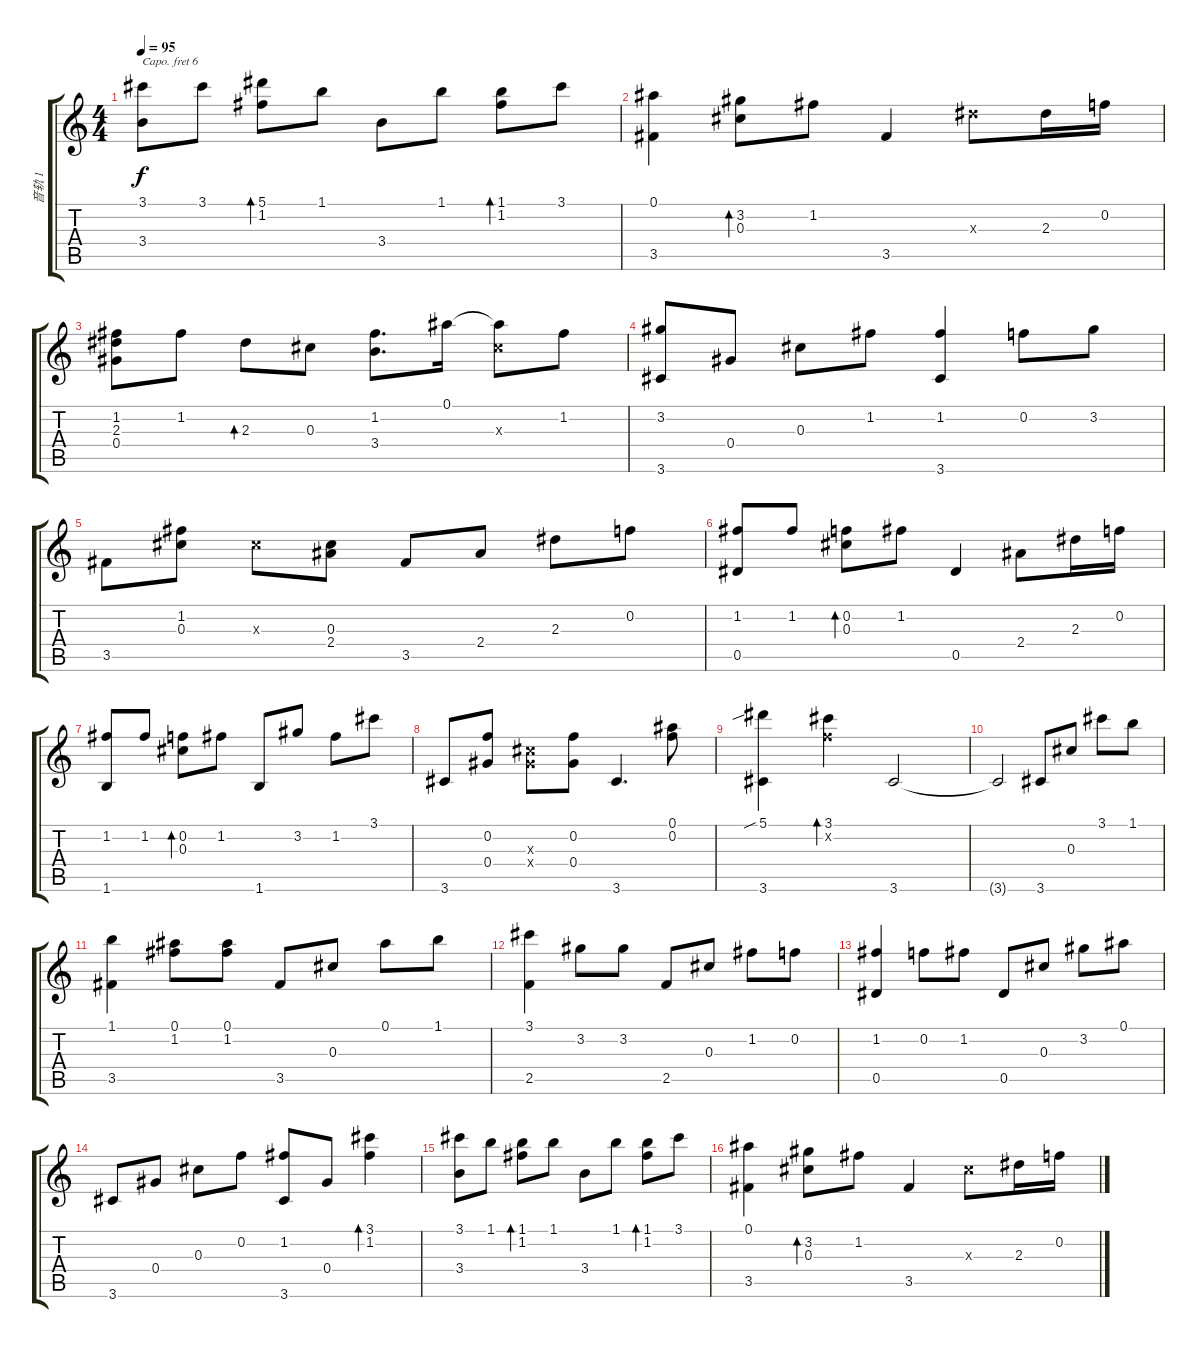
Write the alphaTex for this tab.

\track ("音轨 1" "音轨 1") {instrument acousticguitarsteel}
\staff {score tabs}
\capo 6
\tuning (E4 B3 G3 D3 A2 E2) {hide}
\ts (4 4)
\tempo 95
\clef g2
\ks c
(3.1 3.4).8{dy f} 3.1.8 (5.1 1.2).8{bd 60} 1.1.8 3.4.8 1.1.8 (1.1 1.2).8{bd 60} 3.1.8 |
(0.1 3.5).4 (3.2 0.3).8{bd 60} 1.2.8 3.5.4 2.3{x}.8 2.3.16 0.2.16 |
(1.2 2.3 0.4).8 1.2.8 2.3.8{bd 60} 0.3.8 (1.2 3.4).8{d} 0.1.16 (0.1{t} 0.3{x}).8 1.2.8 |
(3.2 3.6).8 0.4.8 0.3.8 1.2.8 (1.2 3.6).4 0.2.8 3.2.8 |
3.5.8 (1.2 0.3).8 0.3{x}.8 (0.3 2.4).8 3.5.8 2.4.8 2.3.8 0.2.8 |
(1.2 0.5).8 1.2.8 (0.2 0.3).8{bd 60} 1.2.8 0.5.4 2.4.8 2.3.16 0.2.16 |
(1.2 1.6).8 1.2.8 (0.2 0.3).8{bd 60} 1.2.8 1.6.8 3.2.8 1.2.8 3.1.8 |
3.6.8 (0.2 0.4).8 (0.3{x} 0.4{x}).8 (0.2 0.4).8 3.6.4{d} (0.1 0.2).8 |
(5.1{sib} 3.6).4 (3.1 0.2{x}).4{bd 60} 3.6.2 |
3.6{t}.2 3.6.8 0.3.8 3.1.8 1.1.8 |
(1.1 3.5).4 (0.1 1.2).8 (0.1 1.2).8 3.5.8 0.3.8 0.1.8 1.1.8 |
(3.1 2.5).4 3.2.8 3.2.8 2.5.8 0.3.8 1.2.8 0.2.8 |
(1.2 0.5).4 0.2.8 1.2.8 0.5.8 0.3.8 3.2.8 0.1.8 |
3.6.8 0.4.8 0.3.8 0.2.8 (1.2 3.6).8 0.4.8 (3.1 1.2).4{bd 60} |
(3.1 3.4).8 1.1.8 (1.1 1.2).8{bd 60} 1.1.8 3.4.8 1.1.8 (1.1 1.2).8{bd 60} 3.1.8 |
(0.1 3.5).4 (3.2 0.3).8{bd 60} 1.2.8 3.5.4 0.3{x}.8 2.3.16 0.2.16
